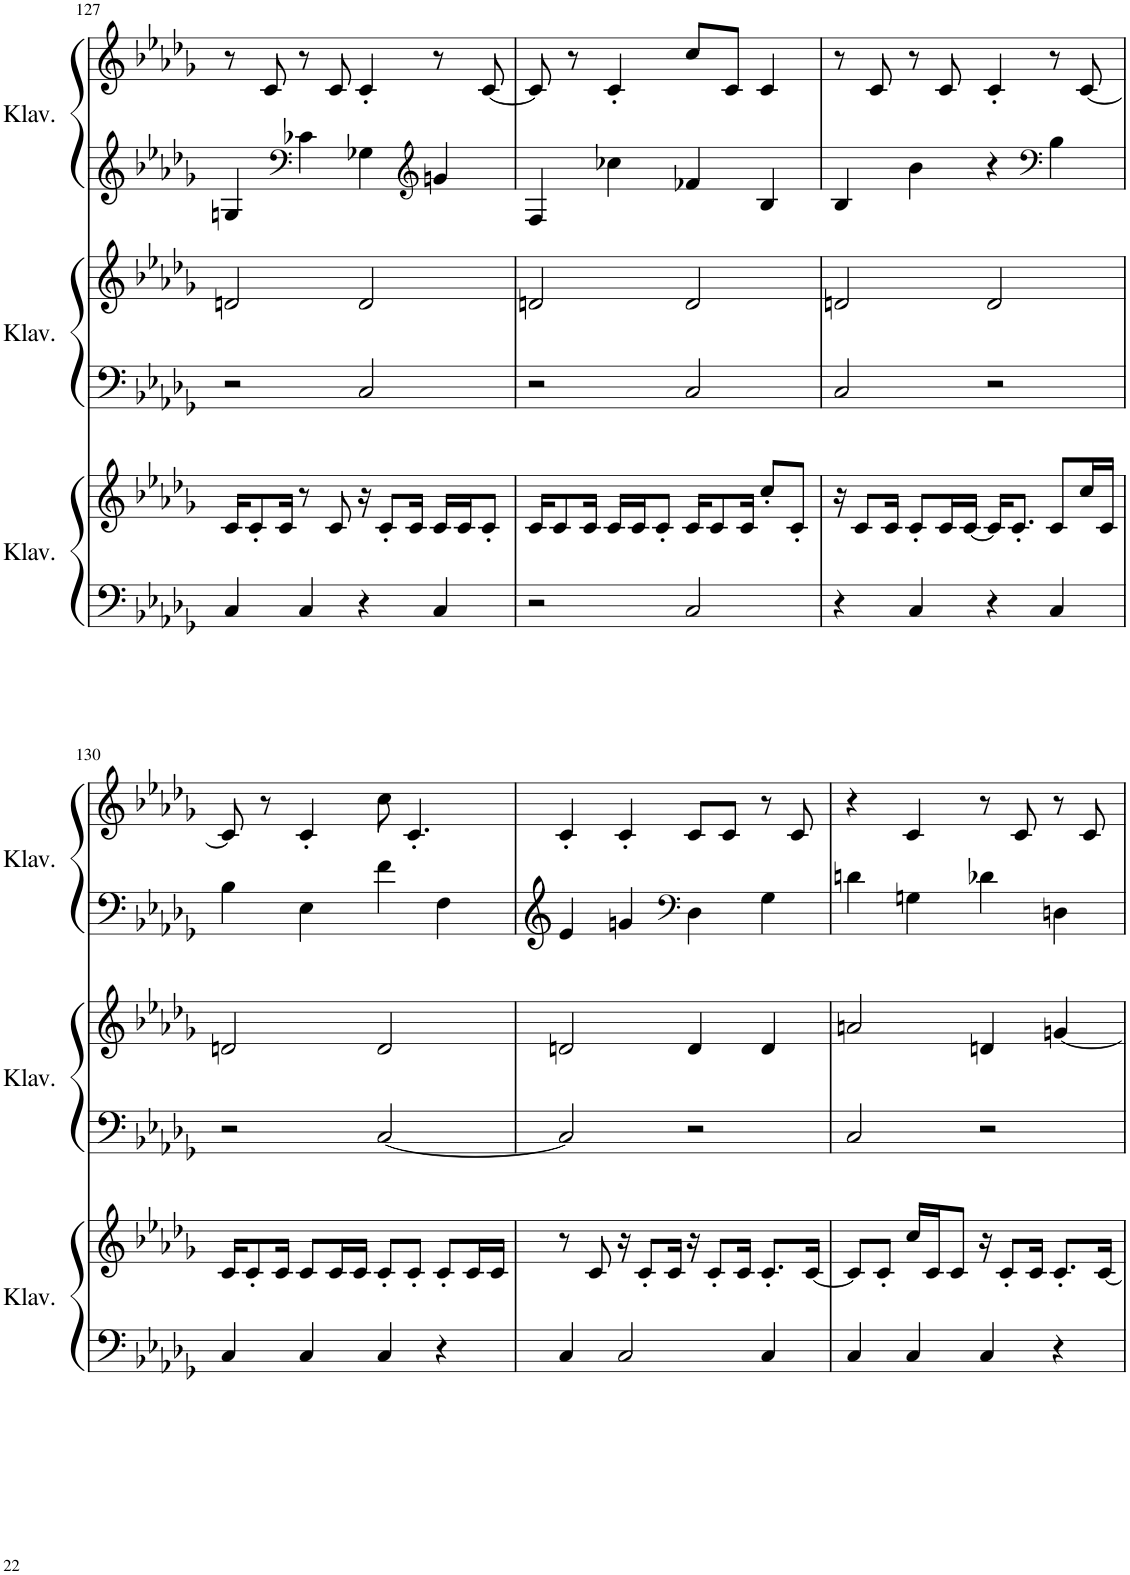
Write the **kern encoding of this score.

**kern	**kern	**kern	**kern	**kern	**kern
*part3	*part3	*part2	*part2	*part1	*part1
*staff6	*staff5	*staff4	*staff3	*staff2	*staff1
*I"Klavier	*	*I"Klavier	*	*I"Klavier	*
*I'Klav.	*	*I'Klav.	*	*I'Klav.	*
!!LO:PB:g=z
*clefF4	*clefG2	*clefF4	*clefG2	*clefG2	*clefG2
*k[b-e-a-d-g-]	*k[b-e-a-d-g-]	*k[b-e-a-d-g-]	*k[b-e-a-d-g-]	*k[b-e-a-d-g-]	*k[b-e-a-d-g-]
*M4/4	*M4/4	*M4/4	*M4/4	*M4/4	*M4/4
=127	=127	=127	=127	=127	=127
4C/	16c/KL	2r	2dn/	4Gn/	8r
.	8c'/	.	.	.	.
.	.	.	.	.	8c/
.	16c/Jk	.	.	.	.
*	*	*	*	*clefF4	*
4C/	8r	.	.	4c-X\	8r
.	8c/	.	.	.	8c/
4r	16r	2C/	2d/	4G-X\	4c'/
.	8c'/L	.	.	.	.
.	16c/Jk	.	.	.	.
*	*	*	*	*clefG2	*
4C/	16c/LL	.	.	4gn/	8r
.	16c/J	.	.	.	.
.	8c'/J	.	.	.	[8c/
=128	=128	=128	=128	=128	=128
2r	16c/KL	2r	2dn/	4F/	8c/]
.	8c/	.	.	.	.
.	.	.	.	.	8r
.	16c/Jk	.	.	.	.
.	16c/LL	.	.	4cc-X\	4c'/
.	16c/J	.	.	.	.
.	8c'/J	.	.	.	.
2C/	16c/KL	2C/	2d/	4f-X/	8cc/L
.	8c/	.	.	.	.
.	.	.	.	.	8c/J
.	16c/Jk	.	.	.	.
.	8cc'/L	.	.	4B-/	4c/
.	8c'/J	.	.	.	.
=129	=129	=129	=129	=129	=129
4r	16r	2C/	2dn/	4B-/	8r
.	8c/L	.	.	.	.
.	.	.	.	.	8c/
.	16c/Jk	.	.	.	.
4C/	8c'/L	.	.	4b-\	8r
.	16c/L	.	.	.	8c/
.	[16c/JJ	.	.	.	.
4r	16c/KL]	2r	2d/	4r	4c'/
.	8.c'/J	.	.	.	.
*	*	*	*	*clefF4	*
4C/	8c/L	.	.	4B-\	8r
.	16cc/L	.	.	.	[8c/
.	16c/JJ	.	.	.	.
!!LO:LB:g=z
=130	=130	=130	=130	=130	=130
4C/	16c/KL	2r	2dn/	4B-\	8c/]
.	8c'/	.	.	.	.
.	.	.	.	.	8r
.	16c/Jk	.	.	.	.
4C/	8c/L	.	.	4E-\	4c'/
.	16c/L	.	.	.	.
.	16c/JJ	.	.	.	.
4C/	8c'/L	[2C/	2d/	4f\	8cc\
.	8c'/J	.	.	.	4.c'/
4r	8c'/L	.	.	4F\	.
.	16c/L	.	.	.	.
.	16c/JJ	.	.	.	.
=131	=131	=131	=131	=131	=131
4C/	8r	2C/]	2dn/	4e-/	4c'/
.	8c/	.	.	.	.
2C/	16r	.	.	4gn/	4c'/
.	8c'/L	.	.	.	.
.	16c/Jk	.	.	.	.
*	*	*	*	*clefF4	*
.	16r	2r	4d/	4D-\	8c/L
.	8c'/L	.	.	.	.
.	.	.	.	.	8c/J
.	16c/Jk	.	.	.	.
4C/	8.c'/L	.	4d/	4G-\	8r
.	.	.	.	.	8c/
.	[16c/Jk	.	.	.	.
=132	=132	=132	=132	=132	=132
4C/	8c/L]	2C/	2an/	4dn\	4r
.	8c'/J	.	.	.	.
4C/	16cc/LL	.	.	4Gn\	4c/
.	16c/J	.	.	.	.
.	8c/J	.	.	.	.
4C/	16r	2r	4dn/	4d-X\	8r
.	8c'/L	.	.	.	.
.	.	.	.	.	8c/
.	16c/Jk	.	.	.	.
4r	8.c'/L	.	[4gn/	4Dn\	8r
.	.	.	.	.	8c/
.	[16c/Jk	.	.	.	.
=	=	=	=	=	=
*-	*-	*-	*-	*-	*-
